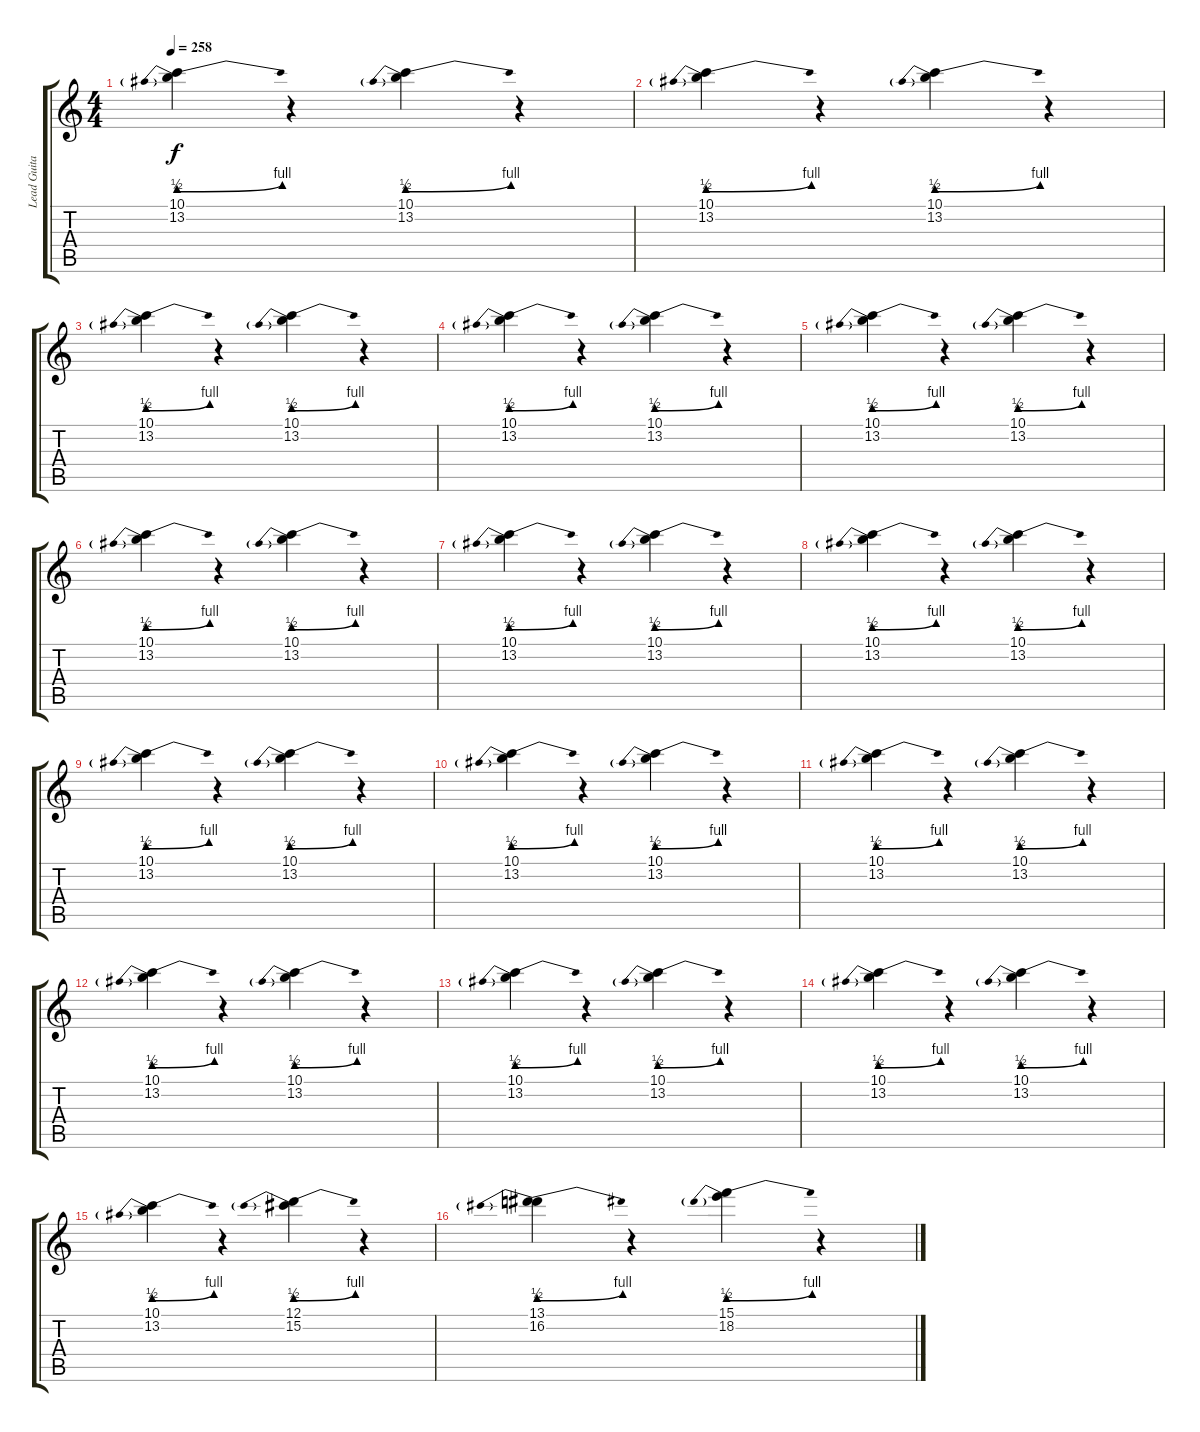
\track ("Lead Guitar" "Lead Guita") {instrument distortionguitar}
\staff {score tabs}
\tuning (D4 A3 F3 C3 G2 C2) {hide}
\ts (4 4)
\section ("" "")
\tempo 258
\clef g2
\ks c
(10.1 13.2{be (prebendbend 0 2 60 4)}).4{dy f} r.4 (10.1 13.2{be (prebendbend 0 2 60 4)}).4 r.4 |
(10.1 13.2{be (prebendbend 0 2 60 4)}).4 r.4 (10.1 13.2{be (prebendbend 0 2 60 4)}).4 r.4 |
(10.1 13.2{be (prebendbend 0 2 60 4)}).4 r.4 (10.1 13.2{be (prebendbend 0 2 60 4)}).4 r.4 |
(10.1 13.2{be (prebendbend 0 2 60 4)}).4 r.4 (10.1 13.2{be (prebendbend 0 2 60 4)}).4 r.4 |
(10.1 13.2{be (prebendbend 0 2 60 4)}).4 r.4 (10.1 13.2{be (prebendbend 0 2 60 4)}).4 r.4 |
(10.1 13.2{be (prebendbend 0 2 60 4)}).4 r.4 (10.1 13.2{be (prebendbend 0 2 60 4)}).4 r.4 |
(10.1 13.2{be (prebendbend 0 2 60 4)}).4 r.4 (10.1 13.2{be (prebendbend 0 2 60 4)}).4 r.4 |
(10.1 13.2{be (prebendbend 0 2 60 4)}).4 r.4 (10.1 13.2{be (prebendbend 0 2 60 4)}).4 r.4 |
(10.1 13.2{be (prebendbend 0 2 60 4)}).4 r.4 (10.1 13.2{be (prebendbend 0 2 60 4)}).4 r.4 |
(10.1 13.2{be (prebendbend 0 2 60 4)}).4 r.4 (10.1 13.2{be (prebendbend 0 2 60 4)}).4 r.4 |
(10.1 13.2{be (prebendbend 0 2 60 4)}).4 r.4 (10.1 13.2{be (prebendbend 0 2 60 4)}).4 r.4 |
(10.1 13.2{be (prebendbend 0 2 60 4)}).4 r.4 (10.1 13.2{be (prebendbend 0 2 60 4)}).4 r.4 |
(10.1 13.2{be (prebendbend 0 2 60 4)}).4 r.4 (10.1 13.2{be (prebendbend 0 2 60 4)}).4 r.4 |
(10.1 13.2{be (prebendbend 0 2 60 4)}).4 r.4 (10.1 13.2{be (prebendbend 0 2 60 4)}).4 r.4 |
(10.1 13.2{be (prebendbend 0 2 60 4)}).4 r.4 (12.1 15.2{be (prebendbend 0 2 60 4)}).4 r.4 |
(13.1 16.2{be (prebendbend 0 2 60 4)}).4 r.4 (15.1 18.2{be (prebendbend 0 2 60 4)}).4 r.4
